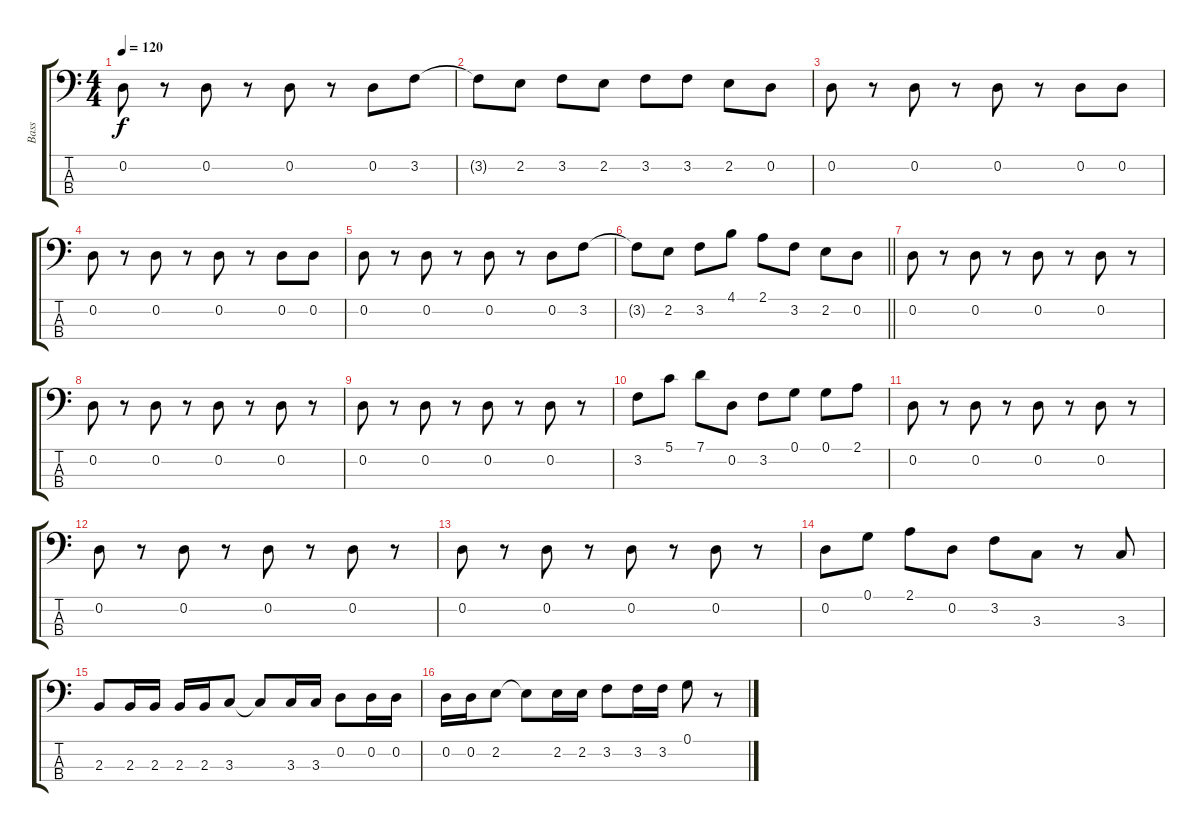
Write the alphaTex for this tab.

\track ("Bass" "Bass") {instrument acousticguitarnylon}
\staff {score tabs}
\tuning (G2 D2 A1 D1) {hide}
\ts (4 4)
\tempo 120
\clef f4
\ks c
0.2.8{dy f} r.8 0.2.8 r.8 0.2.8 r.8 0.2.8 3.2.8 |
3.2{t}.8 2.2.8 3.2.8 2.2.8 3.2.8 3.2.8 2.2.8 0.2.8 |
0.2.8 r.8 0.2.8 r.8 0.2.8 r.8 0.2.8 0.2.8 |
0.2.8 r.8 0.2.8 r.8 0.2.8 r.8 0.2.8 0.2.8 |
0.2.8 r.8 0.2.8 r.8 0.2.8 r.8 0.2.8 3.2.8 |
\barLineRight lightlight
3.2{t}.8 2.2.8 3.2.8 4.1.8 2.1.8 3.2.8 2.2.8 0.2.8 |
0.2.8 r.8 0.2.8 r.8 0.2.8 r.8 0.2.8 r.8 |
0.2.8 r.8 0.2.8 r.8 0.2.8 r.8 0.2.8 r.8 |
0.2.8 r.8 0.2.8 r.8 0.2.8 r.8 0.2.8 r.8 |
3.2.8 5.1.8 7.1.8 0.2.8 3.2.8 0.1.8 0.1.8 2.1.8 |
0.2.8 r.8 0.2.8 r.8 0.2.8 r.8 0.2.8 r.8 |
0.2.8 r.8 0.2.8 r.8 0.2.8 r.8 0.2.8 r.8 |
0.2.8 r.8 0.2.8 r.8 0.2.8 r.8 0.2.8 r.8 |
0.2.8 0.1.8 2.1.8 0.2.8 3.2.8 3.3.8 r.8 3.3.8 |
2.3.8 2.3.16 2.3.16 2.3.16 2.3.16 3.3.8 3.3{t}.8 3.3.16 3.3.16 0.2.8 0.2.16 0.2.16 |
0.2.16 0.2.16 2.2.8 2.2{t}.8 2.2.16 2.2.16 3.2.8 3.2.16 3.2.16 0.1.8 r.8
